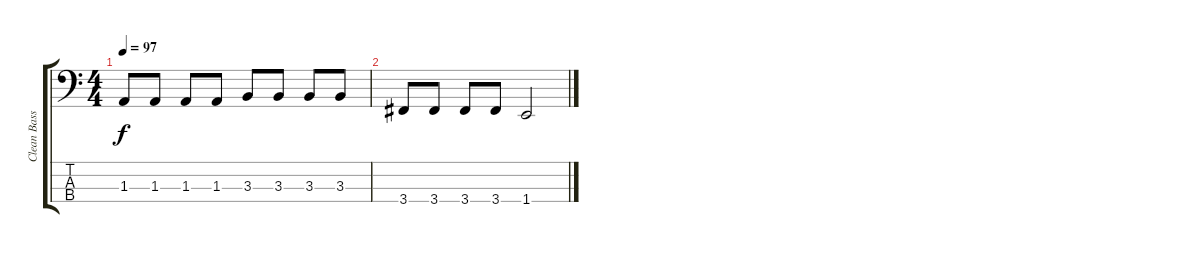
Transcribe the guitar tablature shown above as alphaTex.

\track ("Clean Bass" "Clean Bass") {instrument electricbassfinger}
\staff {score tabs}
\tuning (Gb2 Db2 Ab1 Eb1) {hide}
\ts (4 4)
\tempo 97
\clef f4
\ks c
1.3.8{dy f} 1.3.8 1.3.8 1.3.8 3.3.8 3.3.8 3.3.8 3.3.8 |
3.4.8 3.4.8 3.4.8 3.4.8 1.4.2
